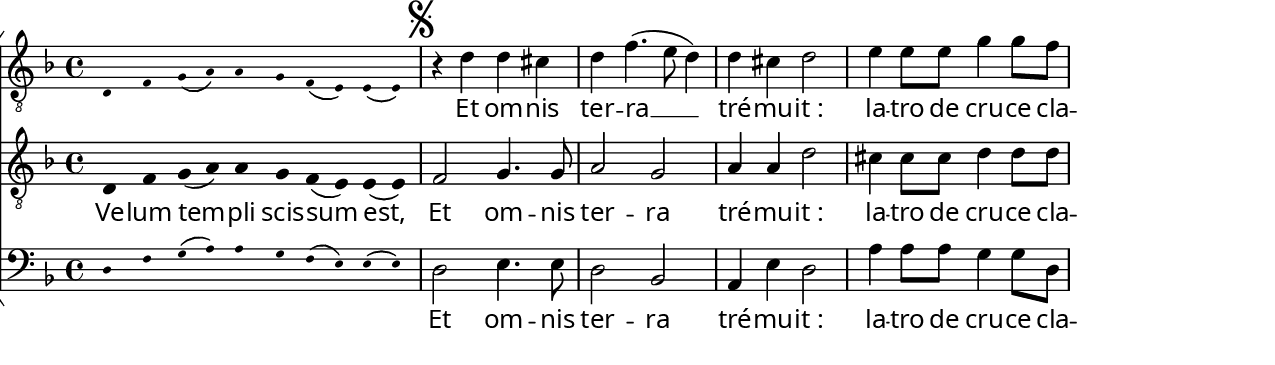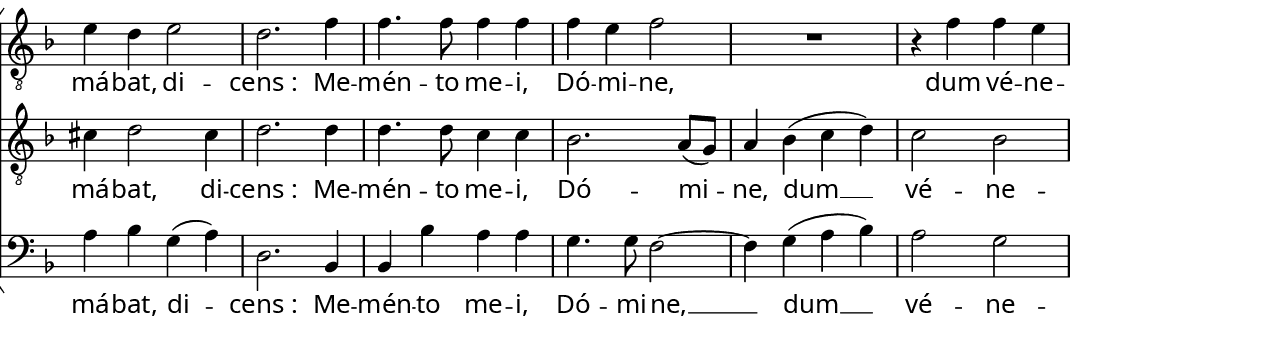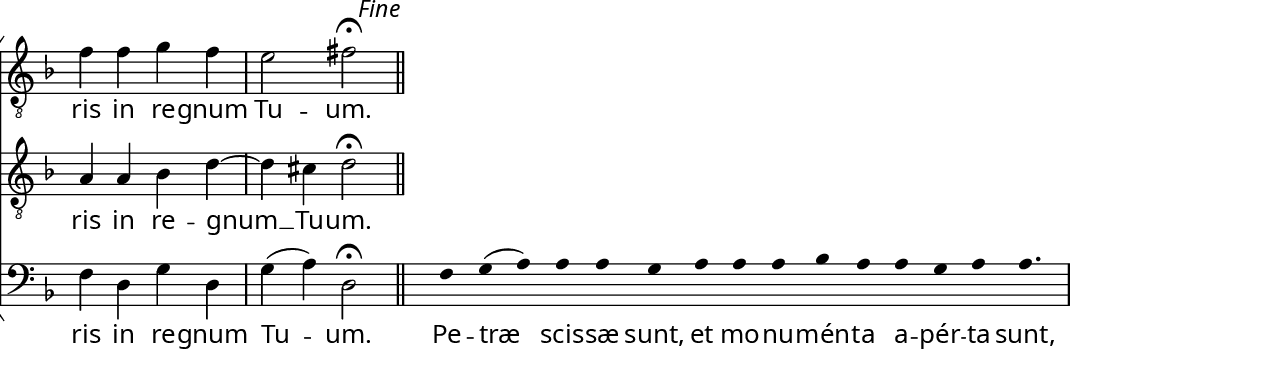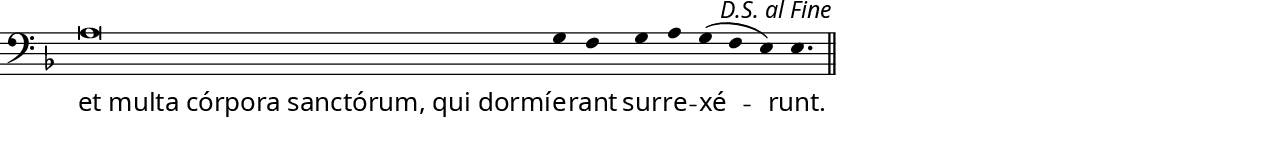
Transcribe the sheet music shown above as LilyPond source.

\paper {
    ragged-last=##t
}

\header {
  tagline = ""
  composer = "Sean Connolly"
}
\include "english.ly"
\include "lilypond-book-preamble.ly"
\include "header.ly"

global = {
  \key f \major
  \time 4/4
}

incipitAlto = {
  \cadenzaOn
  \stemOff
  \grace s4 d4 \grace s f \grace s g( \grace s a) \grace s a \grace s g \grace s f( \grace s e) \grace s e( \grace s e)
  \stemOn
  \cadenzaOff
  \bar "|"
}
incipit = {
  \cadenzaOn
  \stemOff
  d4 f g( a) a g f( e) e( e)
  \stemOn
  \cadenzaOff
  \bar "|"
}
%incipitWords = Ve -- lum tem -- pli scis -- sum est,

chantMusicPre = \relative c {
  \clef "treble_8"
  \incipit
  %s8 <d f>2
}
chantMusicPreSup = \relative c {
  \repeat unfold 10 {s4} |
  %s8 d'4\rest d
}

chantWordsPre = \lyricmode {
  \set fontSize = #0.5
  Ve -- lum tem -- pli scis -- sum est,
  %Et
}

sopMusic = \relative c {
  \clef "treble_8"
  \new CueVoice {
    \incipit
  }
  \mark \markup { \musicglyph #"scripts.segno" }
  r4 d' d cs | d f4.( e8 d4) | d cs d2 | e4 e8 e g4 g8 f | e4 d e2 | d2. f4 |
  f4. f8 f4 f | f e f2 | R1 | r4 f f e f f g f | e2 fs\fermata \bar "||"
  %\mark \markup { \musicglyph #"scripts.segno" }
    \override Score.RehearsalMark #'break-visibility = #begin-of-line-invisible
    \override Score.RehearsalMark #'self-alignment-X = #RIGHT
    \override Score . RehearsalMark #'font-shape = #'italic
    \override Score.RehearsalMark #'font-size = #0.5
    \mark "Fine"
}
sopWords = \lyricmode {
  \set fontSize = #0.5
  %\set vocalName = "2. "
  %\set shortVocalName = "2. "
  %Ve -- lum tem -- pli scis -- sum est,
  Et om -- nis | ter -- ra __ | tré -- mu -- it_: | la -- tro de cru -- ce cla -- má -- bat, di -- cens_: Me -- mén -- to me -- i, | Dó -- mi -- ne, dum vé -- ne -- ris in re -- gnum | Tu -- um.
}

altoMusic = \relative c {
  \clef "treble_8"
  \incipit
  f2 g4. g8 | a2 g | a4 a d2 | cs4 cs8 cs d4 d8 d | cs4 d2 cs4 | d2. d4 |
  d4. d8 c4 c | bf2. a8( g) | a4 bf( c d) | c2 bf | a4 a bf d ~ | d cs d2\fermata \bar "||"
}

altoWords = \lyricmode {
  \set fontSize = #0.5
  Ve -- lum tem -- pli scis -- sum est,
  Et om -- nis | ter -- ra | tré -- mu -- it_: | la -- tro de cru -- ce cla -- má -- bat, di -- cens_: Me -- mén -- to me -- i, | Dó -- mi -- ne, dum __ | vé -- ne -- ris in re -- gnum __ Tu -- um.
}

bassMusic = \relative c {
  \clef bass
  \new CueVoice {
    \incipit
  }
  d2 e4. e8 | d2 bf | a4 e' d2 | a'4 a8 a g4 g8 d | a'4 bf g( a) | d,2. bf4 |
  bf4 bf' a a | g4. g8 f2 ~ | f4 g( a bf) | a2 g2 | f4 d g d | g( a) d,2\fermata \bar "||"
    \cadenzaOn
  \stemOff
  s8 f4 g( a) a a g a a a bf a a g a a4. \bar "|"
  a\breve g4 f g a g( f e) e4.
  \cadenzaOff \bar "||"
  \override Score.RehearsalMark #'break-visibility = #begin-of-line-invisible
    \override Score.RehearsalMark #'self-alignment-X = #RIGHT
    \override Score . RehearsalMark #'font-shape = #'italic
    \override Score.RehearsalMark #'font-size = #0.5
    \mark "D.S. al Fine"
  \stemOn
  %{s8 <<
        {
          <d f>2
        }
        \new Voice {
          d'4\rest d
        }
     >>
     %}%
}

bassWords = \lyricmode {
  \set fontSize = #0.5
  %Ve -- lum tem -- pli scis -- sum est,
  Et om -- nis | ter -- ra | tré -- mu -- it_: | la -- tro de cru -- ce cla -- má -- bat, di -- cens_: Me -- mén -- to me -- i, | Dó -- mi -- ne, __ dum __ | vé -- ne -- ris in re -- gnum | Tu -- um.

  Pe -- træ scis -- sæ sunt, et mo -- nu -- mén -- ta a -- pér -- ta sunt,
  \once \override LyricText #'self-alignment-X = #LEFT
  et_multa_córpora_sanctórum,_qui_dormí -- e -- rant sur -- re -- xé -- runt.
  Et
}

chantMusic = \relative c' {
  \clef "bass"
  \cadenzaOn
  \stemOff
  f,4 g( a) a a g a a a bf a a g a a4.\fermata \bar "|"
  a\breve g4 f g a g( f e) e4.\fermata
  \cadenzaOff \bar "||"
  \override Score.RehearsalMark #'break-visibility = #begin-of-line-invisible
    \override Score.RehearsalMark #'self-alignment-X = #RIGHT
    \override Score . RehearsalMark #'font-shape = #'italic
    \override Score.RehearsalMark #'font-size = #0.5
    \mark "D.S. al Fine"
  \stemOn
  s8 <<
        {
          <d f>2
        }
        \new Voice {
          d4\rest d
        }
     >>
}
chantMusicSup = \relative c' {
  \repeat unfold 14 {s4} s4.
  s1 s1 \repeat unfold 7 {s4} s4. |
  s8 d4\rest d
}


chantWords = \lyricmode {
  Pe -- træ scis -- sæ sunt, et mo -- nu -- mén -- ta a -- pér -- ta sunt,
  \once \override LyricText #'self-alignment-X = #LEFT
  et_multa_córpora_sanctórum,_qui_dormí -- e -- rant sur -- re -- xé -- runt.
  Et
}

%altoWords = \lyricmode {
%  \override StanzaNumber #'font-name = #"Garamond Premier Pro"
%  \override LyricText #'font-name = #"Garamond Premier Pro"
%}

%\score {
%  \new Staff \with { \remove "Time_signature_engraver" } <<
%    \global
%    \new Voice = "chant" \chantMusicPre
%    \new Voice = "chant2" \chantMusicPreSup
%    \new Lyrics = "chant" \lyricsto chant \chantWordsPre
%  >>
%}

\score {
  \new ChoirStaff <<
%    \new Lyrics = "sopranos"
    \new Staff = "women" <<
      \new Voice = "sopranos"{
%        \voiceOne
        << \global \sopMusic >>
      }
%      \new Voice = "altos" {
%        \voiceTwo
%        << \global \altoMusic >>
%      }
    >>
    \new Lyrics = "sopranos"

    \new Staff = "women2" <<
      \new Voice = "altos" {
%        \voiceTwo
        << \global \altoMusic >>
      }
    >>
    \new Lyrics = "altos"
    
    \new Staff = "men" <<
      %\new Lyrics = "bass"
      \new Voice = "bass" {
%        \voiceOne
        << \global \bassMusic >>
      }
    >>
    \context Lyrics = "sopranos" \lyricsto "sopranos" \sopWords
    \context Lyrics = "altos" \lyricsto "altos" \altoWords
    \context Lyrics = "bass" \lyricsto "bass" \bassWords
  >>
  \layout {
    \context {
      \Staff \RemoveEmptyStaves
    }
  }
}

%\score {
%  \new Staff \with { \remove "Time_signature_engraver" } <<
%    \global
%    \new Voice = "chant" \chantMusic
%    \new Voice = "chant2" \chantMusicSup
%    \new Lyrics = "chant" \lyricsto chant \chantWords
%  >>
%}
